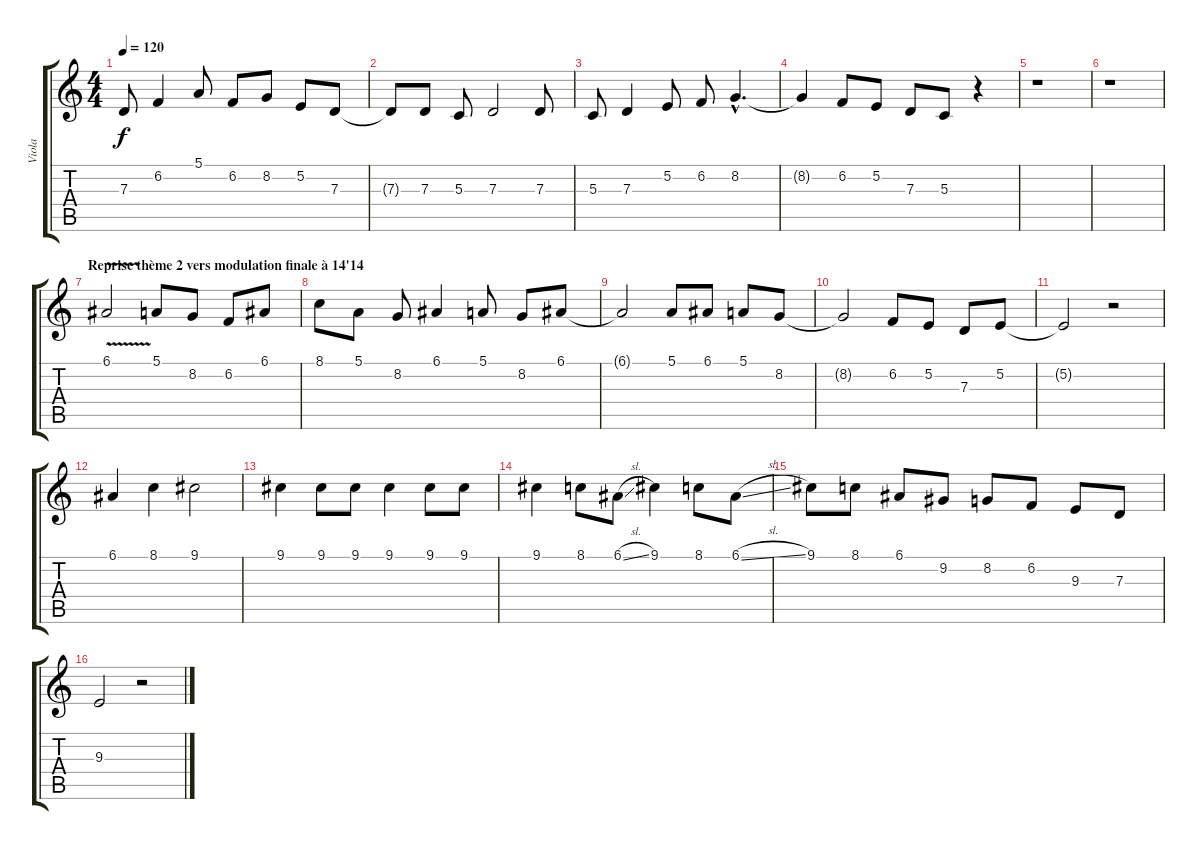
\track ("Viola" "Viola") {instrument viola}
\staff {score tabs}
\tuning (E4 B3 G3 D3 A2 E2) {hide}
\ts (4 4)
\tempo 120
\clef g2
\ks c
7.3{t}.8{dy f} 6.2.4 5.1.8 6.2.8 8.2.8 5.2.8 7.3.8 |
7.3{t}.8 7.3.8 5.3.8 7.3.2 7.3.8 |
5.3.8 7.3.4 5.2.8 6.2.8 8.2{hac}.4{d} |
8.2{t}.4 6.2.8 5.2.8 7.3.8 5.3.8 r.4 |
r.1 |
r.1 |
\section ("" "Reprise thème 2 vers modulation finale à 14'14")
6.1{v}.2 5.1.8 8.2.8 6.2.8 6.1.8 |
8.1.8 5.1.8 8.2.8 6.1.4 5.1.8 8.2.8 6.1.8 |
6.1{t}.2 5.1.8 6.1.8 5.1.8 8.2.8 |
8.2{t}.2 6.2.8 5.2.8 7.3.8 5.2.8 |
5.2{t}.2 r.2 |
6.1.4 8.1.4 9.1.2 |
9.1.4 9.1.8 9.1.8 9.1.4 9.1.8 9.1.8 |
9.1.4 8.1.8 6.1{sl}.8 9.1.4 8.1.8 6.1{sl}.8 |
9.1.8 8.1.8 6.1.8 9.2.8 8.2.8 6.2.8 9.3.8 7.3.8 |
9.3.2 r.2
